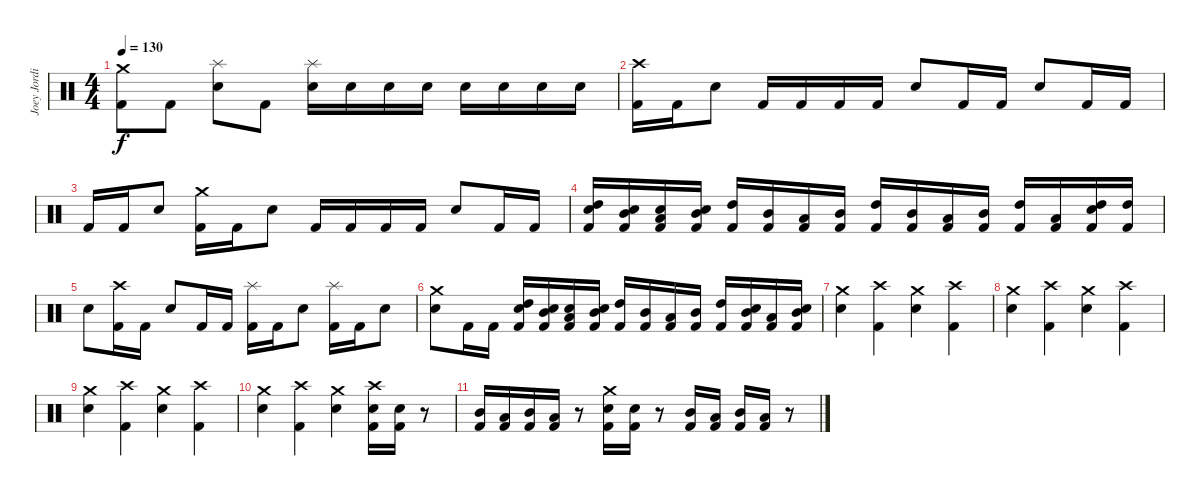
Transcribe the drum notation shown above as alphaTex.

\track ("Joey Jordison" "Joey Jordi") {instrument percussion}
\staff {score}
\articulation defaults
\ts (4 4)
\tempo 130
\clef neutral
\ks c
("Crash medium (hit)" "Kick (hit) 2").8{dy f} "Kick (hit) 2".8 ("Splash (hit)" "Electric Snare (hit)").8 "Kick (hit) 2".8 ("Splash (hit)" "Electric Snare (hit)").16 "Electric Snare (hit)".16 "Electric Snare (hit)".16 "Electric Snare (hit)".16 "Electric Snare (hit)".16 "Electric Snare (hit)".16 "Electric Snare (hit)".16 "Electric Snare (hit)".16 |
("Crash high (hit)" "Kick (hit) 2").16 "Kick (hit) 2".16 "Electric Snare (hit)".8 "Kick (hit) 2".16 "Kick (hit) 2".16 "Kick (hit) 2".16 "Kick (hit) 2".16 "Electric Snare (hit)".8 "Kick (hit) 2".16 "Kick (hit) 2".16 "Electric Snare (hit)".8 "Kick (hit) 2".16 "Kick (hit) 2".16 |
"Kick (hit) 2".16 "Kick (hit) 2".16 "Electric Snare (hit)".8 ("Crash medium (hit)" "Kick (hit) 2").16 "Kick (hit) 2".16 "Electric Snare (hit)".8 "Kick (hit) 2".16 "Kick (hit) 2".16 "Kick (hit) 2".16 "Kick (hit) 2".16 "Electric Snare (hit)".8 "Kick (hit) 2".16 "Kick (hit) 2".16 |
("Electric Snare (hit)" "High Tom (hit)" "Kick (hit) 2").16 ("Electric Snare (hit)" "Mid Tom (hit)" "Kick (hit) 2").16 ("Electric Snare (hit)" "Low Tom (hit)" "Kick (hit) 2").16 ("Electric Snare (hit)" "Mid Tom (hit)" "Kick (hit) 2").16 ("High Tom (hit)" "Kick (hit) 2").16 ("Mid Tom (hit)" "Kick (hit) 2").16 ("Low Tom (hit)" "Kick (hit) 2").16 ("Mid Tom (hit)" "Kick (hit) 2").16 ("High Tom (hit)" "Kick (hit) 2").16 ("Mid Tom (hit)" "Kick (hit) 2").16 ("Low Tom (hit)" "Kick (hit) 2").16 ("Mid Tom (hit)" "Kick (hit) 2").16 ("High Tom (hit)" "Kick (hit) 2").16 ("Low Tom (hit)" "Kick (hit) 2").16 ("Electric Snare (hit)" "High Tom (hit)" "Kick (hit) 2").16 ("High Tom (hit)" "Kick (hit) 2").16 |
"Electric Snare (hit)".8 ("Crash high (hit)" "Kick (hit) 2").16 "Kick (hit) 2".16 "Electric Snare (hit)".8 "Kick (hit) 2".16 "Kick (hit) 2".16 ("Splash (hit)" "Kick (hit) 2").16 "Kick (hit) 2".16 "Electric Snare (hit)".8 ("Splash (hit)" "Kick (hit) 2").16 "Kick (hit) 2".16 "Electric Snare (hit)".8 |
("Crash medium (hit)" "Electric Snare (hit)").8 "Kick (hit) 2".16 "Kick (hit) 2".16 ("Electric Snare (hit)" "High Tom (hit)" "Kick (hit) 2").16 ("Electric Snare (hit)" "Mid Tom (hit)" "Kick (hit) 2").16 ("Electric Snare (hit)" "Low Tom (hit)" "Kick (hit) 2").16 ("Electric Snare (hit)" "Mid Tom (hit)" "Kick (hit) 2").16 ("High Tom (hit)" "Kick (hit) 2").16 ("Mid Tom (hit)" "Kick (hit) 2").16 ("Low Tom (hit)" "Kick (hit) 2").16 ("Mid Tom (hit)" "Kick (hit) 2").16 ("High Tom (hit)" "Kick (hit) 2").16 ("Electric Snare (hit)" "Mid Tom (hit)" "Kick (hit) 2").16 ("Low Tom (hit)" "Kick (hit) 2").16 ("Electric Snare (hit)" "Mid Tom (hit)" "Kick (hit) 2").16 |
("Crash medium (hit)" "Electric Snare (hit)").4 ("Crash high (hit)" "Kick (hit) 2").4 ("Crash medium (hit)" "Electric Snare (hit)").4 ("Crash high (hit)" "Kick (hit) 2").4 |
("Crash medium (hit)" "Electric Snare (hit)").4 ("Crash high (hit)" "Kick (hit) 2").4 ("Crash medium (hit)" "Electric Snare (hit)").4 ("Crash high (hit)" "Kick (hit) 2").4 |
("Crash medium (hit)" "Electric Snare (hit)").4 ("Crash high (hit)" "Kick (hit) 2").4 ("Crash medium (hit)" "Electric Snare (hit)").4 ("Crash high (hit)" "Kick (hit) 2").4 |
("Crash medium (hit)" "Electric Snare (hit)").4 ("Crash high (hit)" "Kick (hit) 2").4 ("Crash medium (hit)" "Electric Snare (hit)").4 ("Crash high (hit)" "Electric Snare (hit)" "Kick (hit) 2").16 ("Electric Snare (hit)" "Kick (hit) 2").16 r.8 |
("Mid Tom (hit)" "Kick (hit) 2").16 ("Low Tom (hit)" "Kick (hit) 2").16 ("Mid Tom (hit)" "Kick (hit) 2").16 ("Low Tom (hit)" "Kick (hit) 2").16 r.8 ("Crash medium (hit)" "Electric Snare (hit)" "Kick (hit) 2").16 ("Electric Snare (hit)" "Kick (hit) 2").16 r.8 ("Mid Tom (hit)" "Kick (hit) 2").16 ("Low Tom (hit)" "Kick (hit) 2").16 ("Mid Tom (hit)" "Kick (hit) 2").16 ("Low Tom (hit)" "Kick (hit) 2").16 r.8
